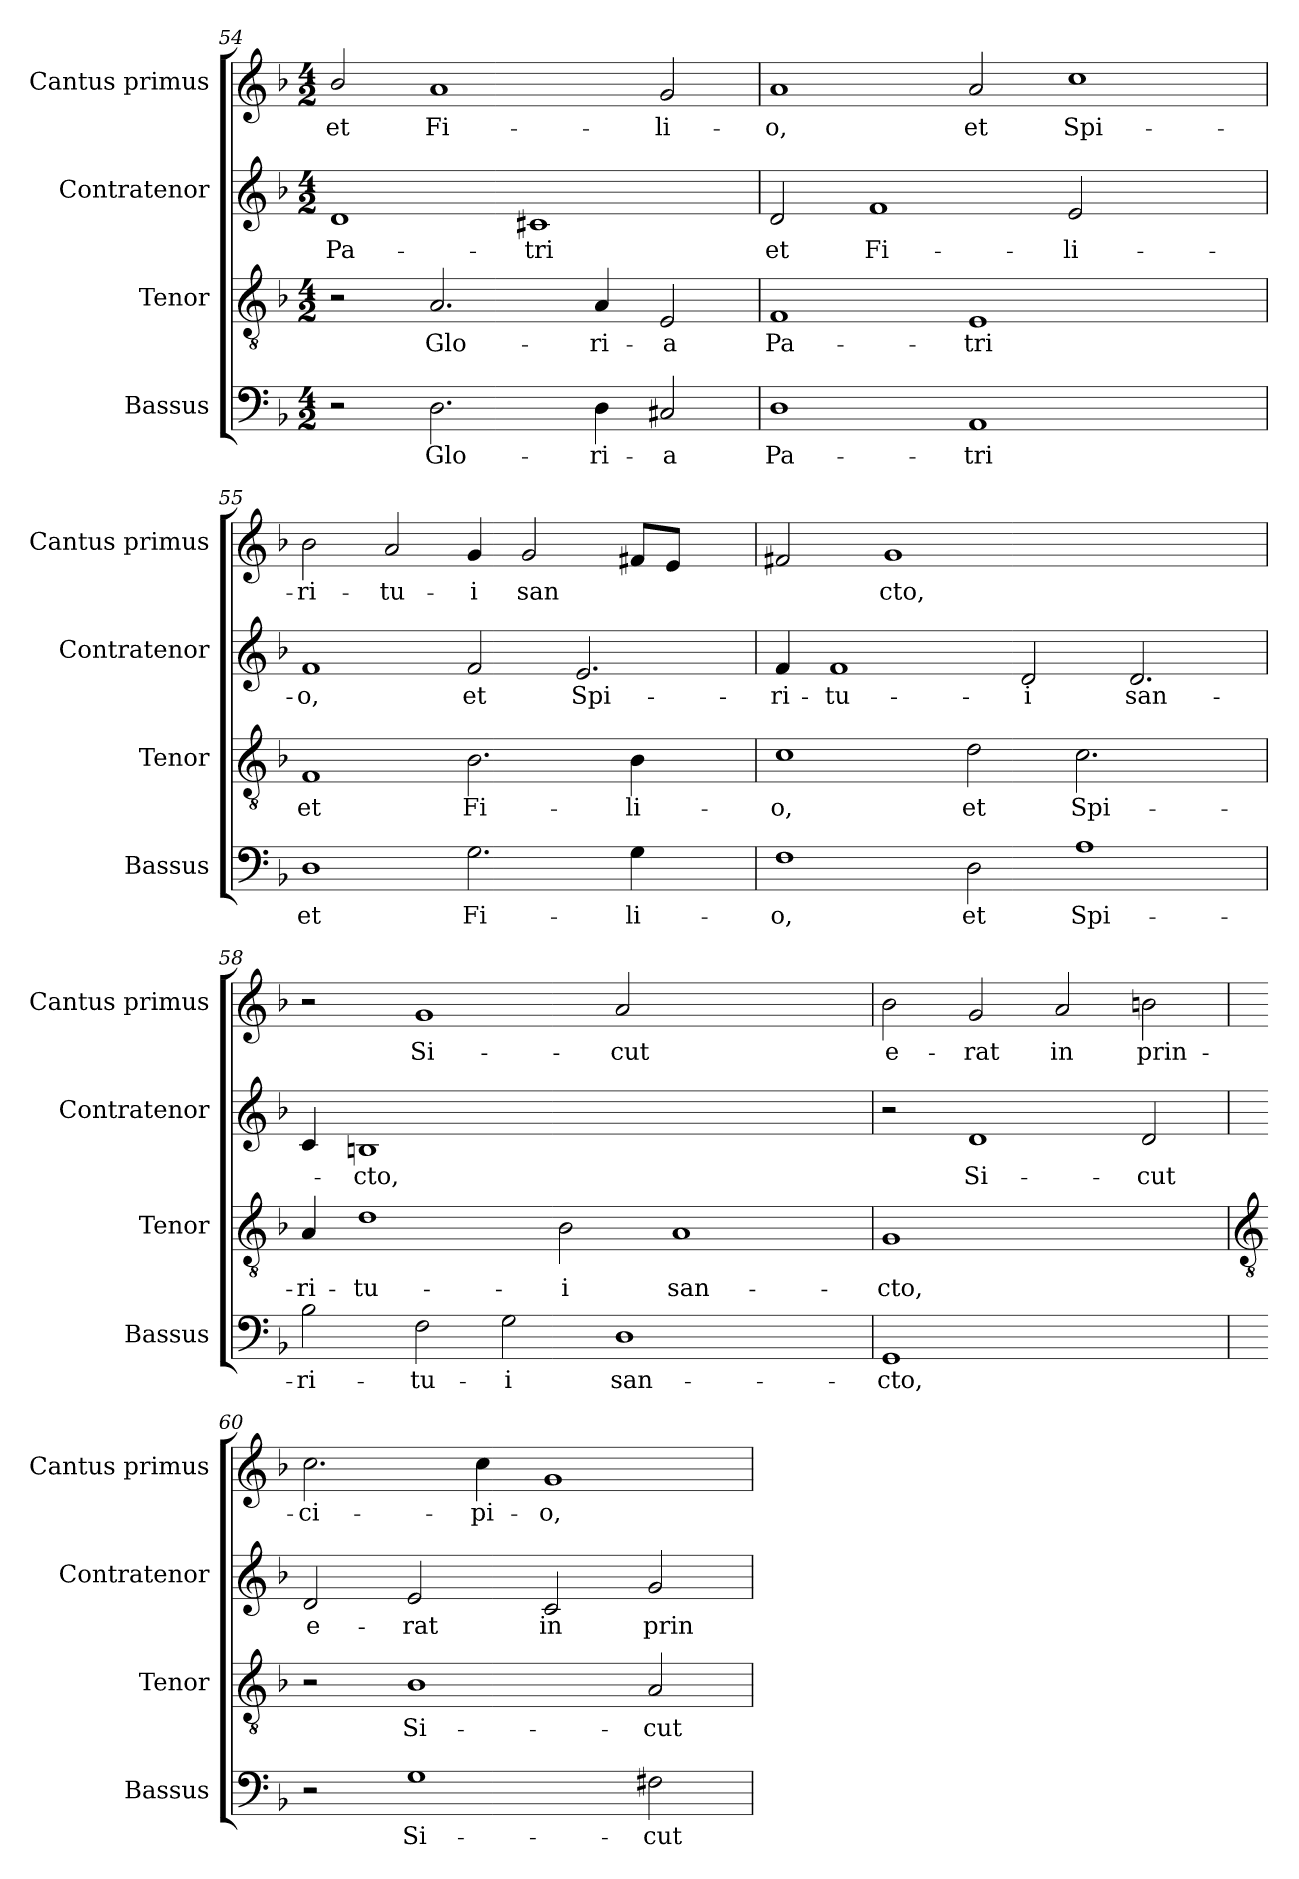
**kern	**text	**kern	**text	**kern	**text	**kern	**text
*part4	*part4	*part3	*part3	*part2	*part2	*part1	*part1
*staff4	*staff4	*staff3	*staff3	*staff2	*staff2	*staff1	*staff1
*I"Bassus	*	*I"Tenor	*	*I"Contratenor	*	*I"Cantus primus	*
*I'Bassus	*	*I'Tenor	*	*I'Contratenor	*	*I'Cantus primus	*
!!LO:LB:g=z
*clefF4	*	*clefGv2	*	*clefG2	*	*clefG2	*
*k[b-]	*	*k[b-]	*	*k[b-]	*	*k[b-]	*
*F:	*	*F:	*	*F:	*	*F:	*
*M4/2	*	*M4/2	*	*M4/2	*	*M4/2	*
=54	=54	=54	=54	=54	=54	=54	=54
!	!	!	!	!	!LO:LY:b	!	!LO:LY:b
*	*	*	*	*	*	*^	*
2r	.	2r	.	1d	Pa-	2b-	0ryy	et
!	!LO:LY:b	!	!LO:LY:b	!	!	!	!	!LO:LY:b
2.D	Glo-	2.A	Glo-	.	.	1a	.	Fi-
!	!	!	!	!	!LO:LY:b	!	!	!
.	.	.	.	1c#X	-tri	.	.	.
!	!LO:LY:b	!	!LO:LY:b	!	!	!	!	!
4D	-ri-	4A	-ri-	.	.	.	.	.
!	!LO:LY:b	!	!LO:LY:b	!	!	!	!	!LO:LY:b
2C#X	-a	2E	-a	.	.	2g	.	-li-
=55	=55	=55	=55	=55	=55	=55	=55	=55
!	!LO:LY:b	!	!LO:LY:b	!	!LO:LY:b	!	!	!LO:LY:b
1D	Pa-	1F	Pa-	2d	et	1a	2ryy	-o,
!	!	!	!	!	!LO:LY:b	!	!	!
.	.	.	.	1f	Fi-	.	2ryy	.
!	!LO:LY:b	!	!LO:LY:b	!	!	!	!	!LO:LY:b
1AA	-tri	1E	-tri	.	.	2a	2ryy	et
!	!	!	!	!	!LO:LY:b	!	!	!LO:LY:b
.	.	.	.	2e	-li-	1cc	2ryy	Spi-
2ryy	.	2ryy	.	2ryy	.	.	2ryy	.
=55	=55	=55	=55	=55	=55	=55	=55	=55
!	!LO:LY:b	!	!LO:LY:b	!	!LO:LY:b	!	!	!LO:LY:b
1D	et	1F	et	1f	-o,	2b-	2ryy	-ri-
!	!	!	!	!	!	!	!	!LO:LY:b
.	.	.	.	.	.	2a	2ryy	-tu-
!	!LO:LY:b	!	!LO:LY:b	!	!LO:LY:b	!	!	!LO:LY:b
2.G	Fi-	2.B-	Fi-	2f	et	4g	2ryy	-i
!	!	!	!	!	!	!	!	!LO:LY:b
.	.	.	.	.	.	2g	.	san
!	!	!	!	!	!LO:LY:b	!	!	!
.	.	.	.	2.e	Spi-	.	4ryy	.
!	!LO:LY:b	!	!LO:LY:b	!	!	!	!	!
4G	-li-	4B-	-li-	.	.	8f#XL	4ryy	.
.	.	.	.	.	.	8eJ	.	.
4ryy	.	4ryy	.	.	.	4ryy	4ryy	.
=57	=57	=57	=57	=57	=57	=57	=57	=57
!	!LO:LY:b	!	!LO:LY:b	!	!LO:LY:b	!	!	!
1F	-o,	1c	-o,	4f	-ri-	2f#X	1ryy	.
!	!	!	!	!	!LO:LY:b	!	!	!
.	.	.	.	1f	-tu-	.	.	.
!	!	!	!	!	!	!	!	!LO:LY:b
.	.	.	.	.	.	1g	.	cto,
!	!LO:LY:b	!	!LO:LY:b	!	!	!	!	!
2D	et	2d	et	.	.	.	1.ryy	.
!	!	!	!	!	!LO:LY:b	!	!	!
.	.	.	.	2d	-i	.	.	.
!	!LO:LY:b	!	!LO:LY:b	!	!	!	!	!
1A	Spi-	2.c	Spi-	.	.	1ryy	.	.
!	!	!	!	!	!LO:LY:b	!	!	!
.	.	.	.	2.d	san-	.	.	.
.	.	4ryy	.	.	.	.	.	.
*	*	*	*	*	*	*v	*v	*
!!LO:LB:g=z
=58	=58	=58	=58	=58	=58	=58	=58
!	!LO:LY:b	!	!LO:LY:b	!	!	!	!
2B-	-ri-	4A	-ri-	4c	.	2r	.
!	!	!	!LO:LY:b	!	!LO:LY:b	!	!
.	.	1d	-tu-	1Bn	-cto,	.	.
!	!LO:LY:b	!	!	!	!	!	!LO:LY:b
2F	-tu-	.	.	.	.	1g	Si-
!	!LO:LY:b	!	!	!	!	!	!
2G	-i	.	.	.	.	.	.
!	!	!	!LO:LY:b	!	!	!	!
.	.	2B-	-i	1.ryy	.	.	.
!	!LO:LY:b	!	!	!	!	!	!LO:LY:b
1D	san-	.	.	.	.	2a	-cut
!	!	!	!LO:LY:b	!	!	!	!
.	.	1A	san-	.	.	.	.
.	.	.	.	.	.	2.ryy	.
4ryy	.	.	.	.	.	.	.
!!LO:LB:g=z
=59	=59	=59	=59	=59	=59	=59	=59
!	!LO:LY:b	!	!LO:LY:b	!	!	!	!LO:LY:b
1GG	-cto,	1G	-cto,	2r	.	2b-	e-
!	!	!	!	!	!LO:LY:b	!	!LO:LY:b
.	.	.	.	1d	Si-	2g	-rat
!	!	!	!	!	!	!	!LO:LY:b
1ryy	.	1ryy	.	.	.	2a	in
!	!	!	!	!	!LO:LY:b	!	!LO:LY:b
.	.	.	.	2d	-cut	2bn	prin-
!!LO:LB:g=z
=60	=60	=60	=60	=60	=60	=60	=60
*	*	*clefGv2	*	*	*	*	*
!	!	!	!	!	!LO:LY:b	!	!LO:LY:b
2r	.	2r	.	2d	e-	2.cc	-ci-
!	!LO:LY:b	!	!LO:LY:b	!	!LO:LY:b	!	!
1G	Si-	1B-	Si-	2e	-rat	.	.
!	!	!	!	!	!	!	!LO:LY:b
.	.	.	.	.	.	4cc	-pi-
!	!	!	!	!	!LO:LY:b	!	!LO:LY:b
.	.	.	.	2c	in	1g	-o,
!	!LO:LY:b	!	!LO:LY:b	!	!LO:LY:b	!	!
2F#X	-cut	2A	-cut	2g	prin-	.	.
=	=	=	=	=	=	=	=
*-	*-	*-	*-	*-	*-	*-	*-
